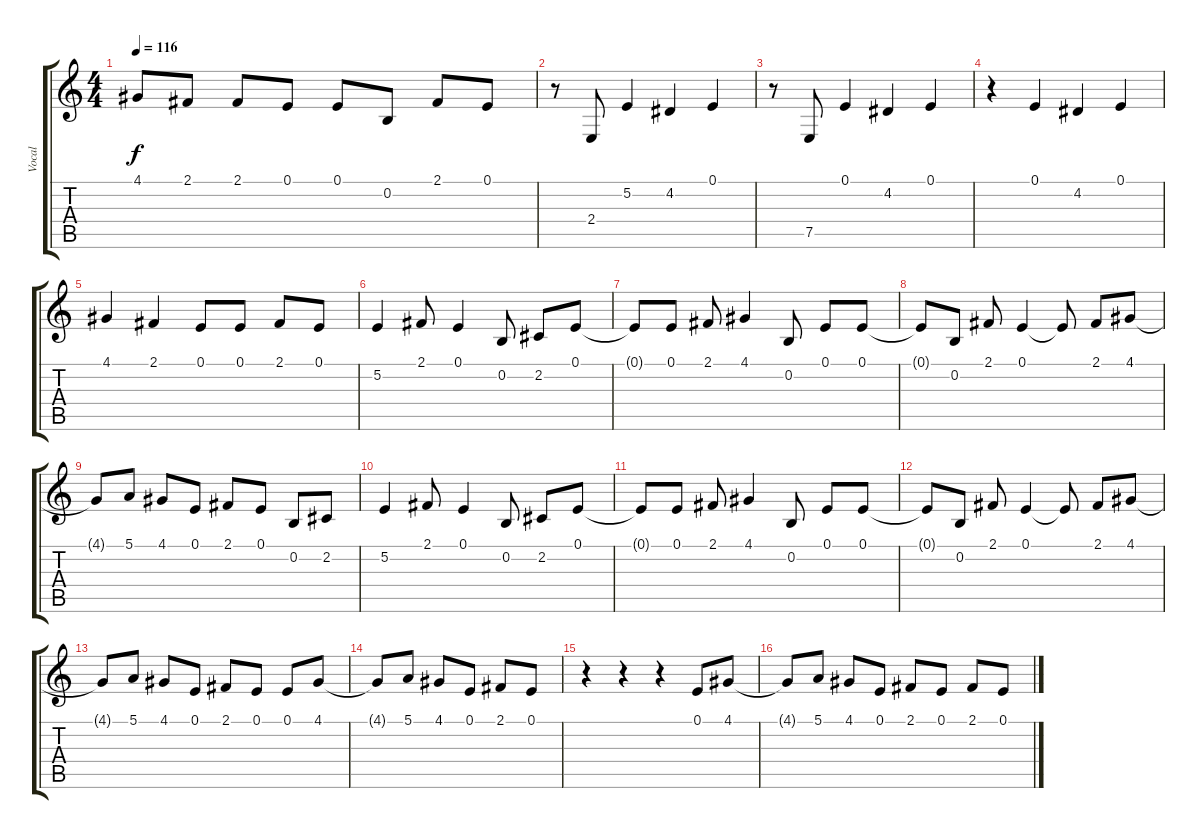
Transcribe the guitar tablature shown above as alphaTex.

\track ("Vocal" "Vocal") {instrument oboe}
\staff {score tabs}
\tuning (E4 B3 G3 D3 A2 E2) {hide}
\ts (4 4)
\tempo 116
\clef g2
\ks c
4.1.8{dy f} 2.1.8 2.1.8 0.1.8 0.1.8 0.2.8 2.1.8 0.1.8 |
r.8 2.4.8 5.2.4 4.2.4 0.1.4 |
r.8 7.5.8 0.1.4 4.2.4 0.1.4 |
r.4 0.1.4 4.2.4 0.1.4 |
4.1.4 2.1.4 0.1.8 0.1.8 2.1.8 0.1.8 |
5.2.4 2.1.8 0.1.4 0.2.8 2.2.8 0.1.8 |
0.1{t}.8 0.1.8 2.1.8 4.1.4 0.2.8 0.1.8 0.1.8 |
0.1{t}.8 0.2.8 2.1.8 0.1.4 0.1{t}.8 2.1.8 4.1.8 |
4.1{t}.8 5.1.8 4.1.8 0.1.8 2.1.8 0.1.8 0.2.8 2.2.8 |
5.2.4 2.1.8 0.1.4 0.2.8 2.2.8 0.1.8 |
0.1{t}.8 0.1.8 2.1.8 4.1.4 0.2.8 0.1.8 0.1.8 |
0.1{t}.8 0.2.8 2.1.8 0.1.4 0.1{t}.8 2.1.8 4.1.8 |
4.1{t}.8 5.1.8 4.1.8 0.1.8 2.1.8 0.1.8 0.1.8 4.1.8 |
4.1{t}.8 5.1.8 4.1.8 0.1.8 2.1.8 0.1.8 |
r.4 r.4 r.4 0.1.8 4.1.8 |
4.1{t}.8 5.1.8 4.1.8 0.1.8 2.1.8 0.1.8 2.1.8 0.1.8
